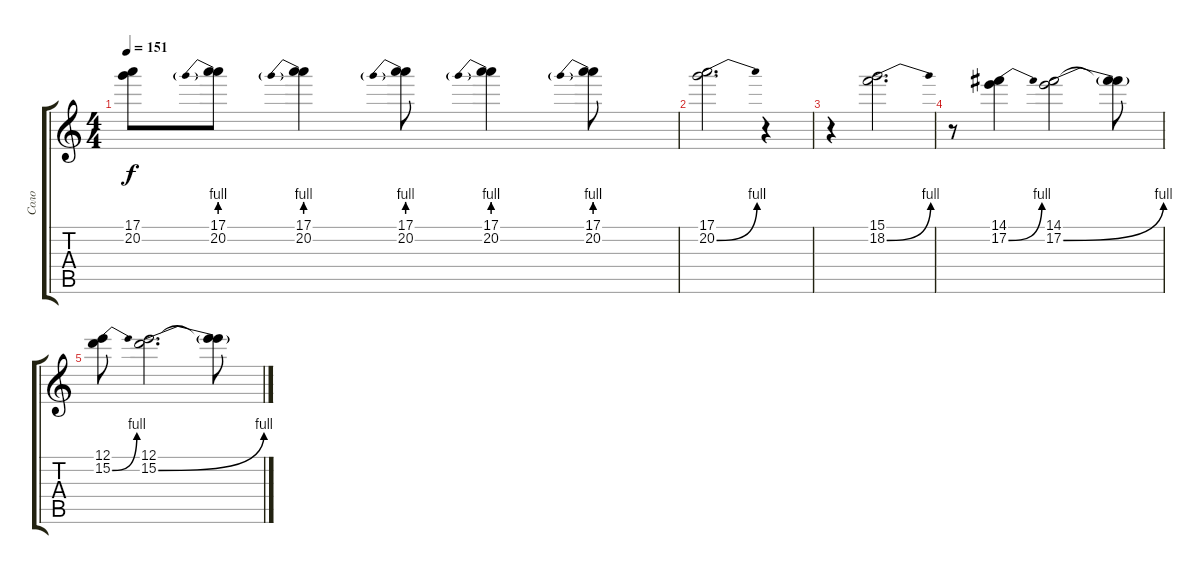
\track ("Соло" "Соло") {instrument overdrivenguitar}
\staff {score tabs}
\tuning (E4 B3 G3 D3 A2 E2) {hide}
\ts (4 4)
\tempo 151
\clef g2
\ks c
(17.1{t} 20.2{t}).8{dy f} (17.1 20.2{be (prebend 0 4 60 4)}).8 (17.1 20.2{be (prebend 0 4 60 4)}).4 (17.1 20.2{be (prebend 0 4 60 4)}).8 (17.1 20.2{be (prebend 0 4 60 4)}).4 (17.1 20.2{be (prebend 0 4 60 4)}).8 |
(17.1 20.2{be (bend 0 0 60 4)}).2{d} r.4 |
r.4 (15.1 18.2{be (bend 0 0 60 4)}).2{d} |
r.8 (14.1 17.2{be (bend 0 0 60 4)}).4 (14.1 17.2{be (bend 0 0 60 4)}).2 (14.1{t} 17.2{t}).8 |
(12.1 15.2{be (bend 0 0 60 4)}).8 (12.1 15.2{be (bend 0 0 60 4)}).2{d} (12.1{t} 15.2{t}).8
